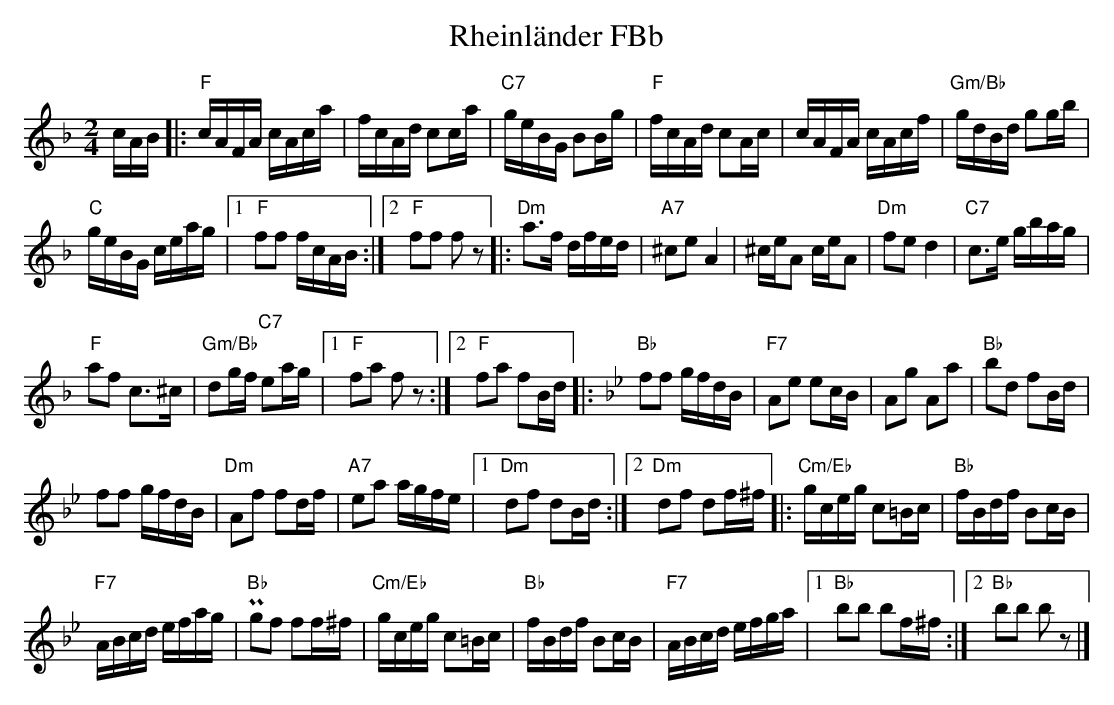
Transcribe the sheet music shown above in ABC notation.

X:1
T: Rheinl\"ander FBb
M:2/4
L:1/16
K:F
cAB |: "F"cAFA cAca | fcAd c2ca | "C7"geBG B2Bg | "F"fcAd c2Ac | cAFA cAcf | "Gm/Bb"gdBd g2gb |
"C"geBG ceag |1 "F"f2f2 fcAB :|2 "F"f2f2 f2z2 |: "Dm"a3f dfed | "A7"^c2e2 A4 | ^ceA2 ceA2 | "Dm"f2e2 d4 | "C7"c3e gbag |
"F"a2f2 c3^c | "Gm/Bb"d2gf "C7"e2ag |1 "F"f2a2 f2z2 :|2 "F"f2a2 f2Bd |: [K:Bb] "Bb"f2f2 gfdB | "F7"A2e2 e2cB | A2g2 A2a2 | "Bb"b2d2 f2Bd |
f2f2 gfdB | "Dm"A2f2 f2df | "A7"e2a2 agfe |1 "Dm"d2f2 d2Bd :|2 "Dm"d2f2 d2f^f |: "Cm/Eb"gceg c2=Bc | "Bb"fBdf B2cB |
"F7"ABcd efag | "Bb"Pg2f2 f2f^f | "Cm/Eb"gceg c2=Bc | "Bb"fBdf B2cB | "F7"ABcd efga |1 "Bb"b2b2 b2f^f :|2 "Bb"b2b2 b2z2 |]
